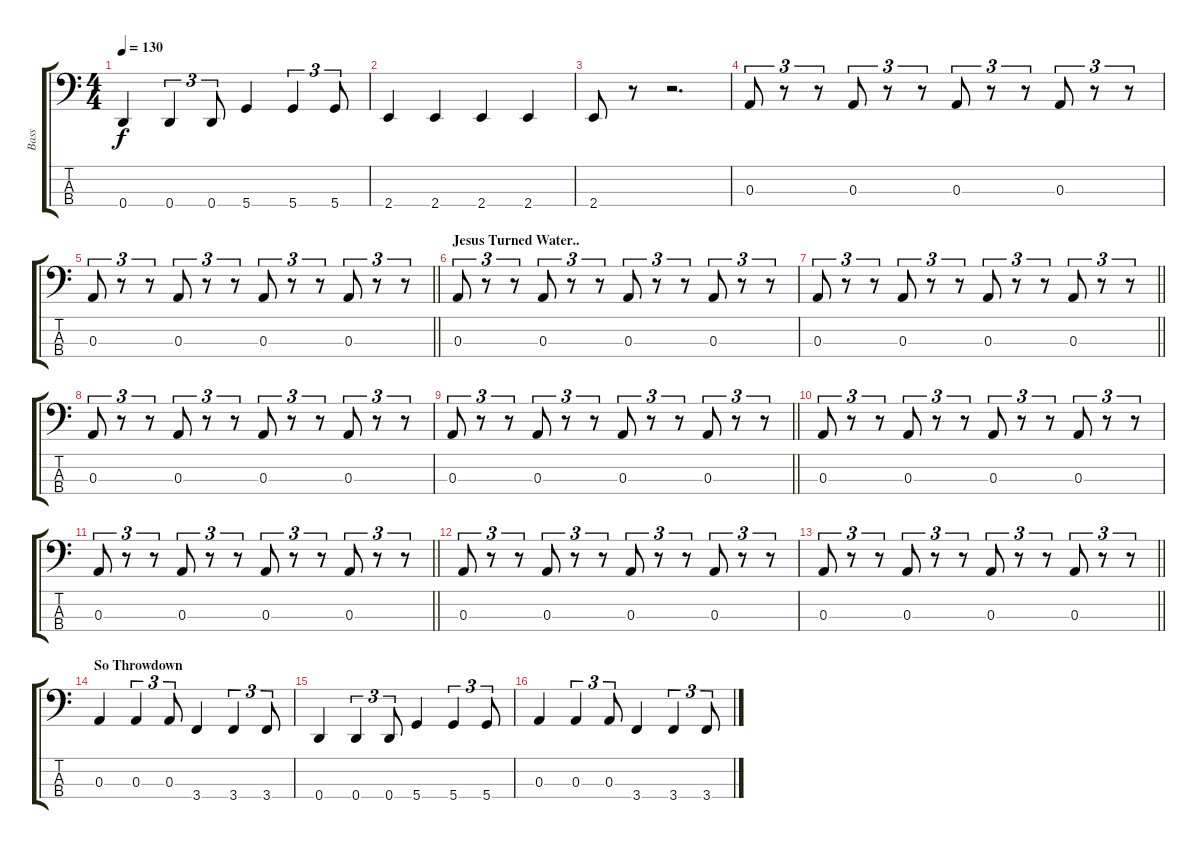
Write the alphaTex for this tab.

\track ("Bass" "Bass") {instrument electricbassfinger}
\staff {score tabs}
\tuning (G2 D2 A1 D1) {hide}
\ts (4 4)
\tempo 130
\clef f4
\ks c
0.4.4{dy f} 0.4.4{tu (3 2)} 0.4.8{tu (3 2)} 5.4.4 5.4.4{tu (3 2)} 5.4.8{tu (3 2)} |
2.4.4 2.4.4 2.4.4 2.4.4 |
2.4.8 r.8 r.2{d} |
0.3.8{tu (3 2)} r.8{tu (3 2)} r.8{tu (3 2)} 0.3.8{tu (3 2)} r.8{tu (3 2)} r.8{tu (3 2)} 0.3.8{tu (3 2)} r.8{tu (3 2)} r.8{tu (3 2)} 0.3.8{tu (3 2)} r.8{tu (3 2)} r.8{tu (3 2)} |
\barLineRight lightlight
0.3.8{tu (3 2)} r.8{tu (3 2)} r.8{tu (3 2)} 0.3.8{tu (3 2)} r.8{tu (3 2)} r.8{tu (3 2)} 0.3.8{tu (3 2)} r.8{tu (3 2)} r.8{tu (3 2)} 0.3.8{tu (3 2)} r.8{tu (3 2)} r.8{tu (3 2)} |
\section ("" "Jesus Turned Water..")
0.3.8{tu (3 2)} r.8{tu (3 2)} r.8{tu (3 2)} 0.3.8{tu (3 2)} r.8{tu (3 2)} r.8{tu (3 2)} 0.3.8{tu (3 2)} r.8{tu (3 2)} r.8{tu (3 2)} 0.3.8{tu (3 2)} r.8{tu (3 2)} r.8{tu (3 2)} |
\barLineRight lightlight
0.3.8{tu (3 2)} r.8{tu (3 2)} r.8{tu (3 2)} 0.3.8{tu (3 2)} r.8{tu (3 2)} r.8{tu (3 2)} 0.3.8{tu (3 2)} r.8{tu (3 2)} r.8{tu (3 2)} 0.3.8{tu (3 2)} r.8{tu (3 2)} r.8{tu (3 2)} |
0.3.8{tu (3 2)} r.8{tu (3 2)} r.8{tu (3 2)} 0.3.8{tu (3 2)} r.8{tu (3 2)} r.8{tu (3 2)} 0.3.8{tu (3 2)} r.8{tu (3 2)} r.8{tu (3 2)} 0.3.8{tu (3 2)} r.8{tu (3 2)} r.8{tu (3 2)} |
\barLineRight lightlight
0.3.8{tu (3 2)} r.8{tu (3 2)} r.8{tu (3 2)} 0.3.8{tu (3 2)} r.8{tu (3 2)} r.8{tu (3 2)} 0.3.8{tu (3 2)} r.8{tu (3 2)} r.8{tu (3 2)} 0.3.8{tu (3 2)} r.8{tu (3 2)} r.8{tu (3 2)} |
0.3.8{tu (3 2)} r.8{tu (3 2)} r.8{tu (3 2)} 0.3.8{tu (3 2)} r.8{tu (3 2)} r.8{tu (3 2)} 0.3.8{tu (3 2)} r.8{tu (3 2)} r.8{tu (3 2)} 0.3.8{tu (3 2)} r.8{tu (3 2)} r.8{tu (3 2)} |
\barLineRight lightlight
0.3.8{tu (3 2)} r.8{tu (3 2)} r.8{tu (3 2)} 0.3.8{tu (3 2)} r.8{tu (3 2)} r.8{tu (3 2)} 0.3.8{tu (3 2)} r.8{tu (3 2)} r.8{tu (3 2)} 0.3.8{tu (3 2)} r.8{tu (3 2)} r.8{tu (3 2)} |
0.3.8{tu (3 2)} r.8{tu (3 2)} r.8{tu (3 2)} 0.3.8{tu (3 2)} r.8{tu (3 2)} r.8{tu (3 2)} 0.3.8{tu (3 2)} r.8{tu (3 2)} r.8{tu (3 2)} 0.3.8{tu (3 2)} r.8{tu (3 2)} r.8{tu (3 2)} |
\barLineRight lightlight
0.3.8{tu (3 2)} r.8{tu (3 2)} r.8{tu (3 2)} 0.3.8{tu (3 2)} r.8{tu (3 2)} r.8{tu (3 2)} 0.3.8{tu (3 2)} r.8{tu (3 2)} r.8{tu (3 2)} 0.3.8{tu (3 2)} r.8{tu (3 2)} r.8{tu (3 2)} |
\section ("" "So Throwdown")
0.3.4 0.3.4{tu (3 2)} 0.3.8{tu (3 2)} 3.4.4 3.4.4{tu (3 2)} 3.4.8{tu (3 2)} |
0.4.4 0.4.4{tu (3 2)} 0.4.8{tu (3 2)} 5.4.4 5.4.4{tu (3 2)} 5.4.8{tu (3 2)} |
0.3.4 0.3.4{tu (3 2)} 0.3.8{tu (3 2)} 3.4.4 3.4.4{tu (3 2)} 3.4.8{tu (3 2)}
